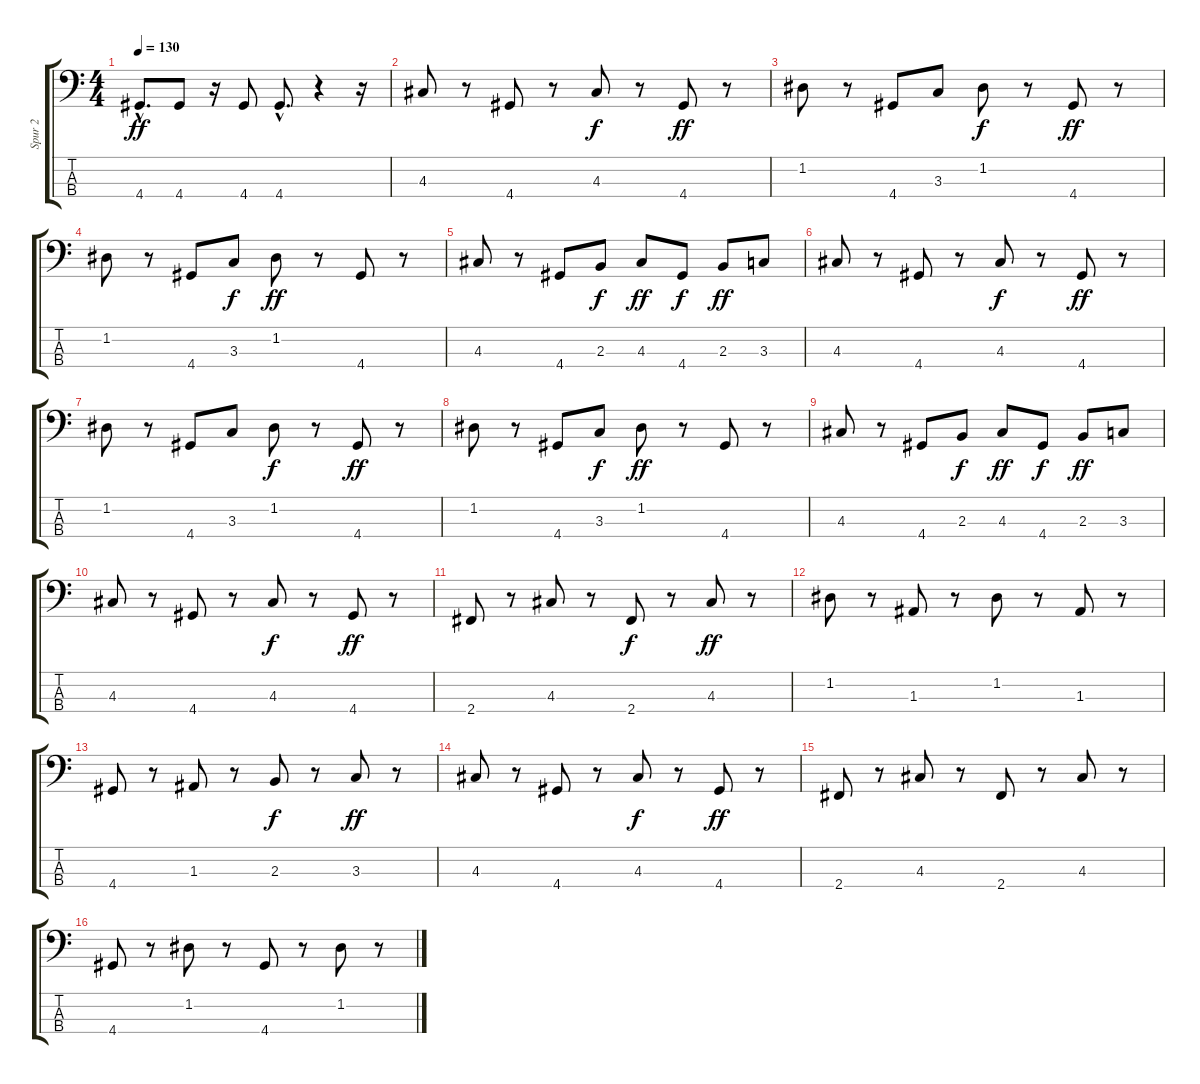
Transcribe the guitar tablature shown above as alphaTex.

\track ("Spur 2" "Spur 2") {instrument electricbassfinger}
\staff {score tabs}
\tuning (G2 D2 A1 E1) {hide}
\ts (4 4)
\tempo 130
\clef f4
\ks c
4.4{hac}.8{d dy ff} 4.4.8 r.16 4.4.8 4.4{hac}.8{d} r.4 r.16 |
4.3.8 r.8 4.4.8 r.8 4.3.8{dy f} r.8 4.4.8{dy ff} r.8 |
1.2.8 r.8 4.4.8 3.3.8 1.2.8{dy f} r.8 4.4.8{dy ff} r.8 |
1.2.8 r.8 4.4.8 3.3.8{dy f} 1.2.8{dy ff} r.8 4.4.8 r.8 |
4.3.8 r.8 4.4.8 2.3.8{dy f} 4.3.8{dy ff} 4.4.8{dy f} 2.3.8{dy ff} 3.3.8 |
4.3.8 r.8 4.4.8 r.8 4.3.8{dy f} r.8 4.4.8{dy ff} r.8 |
1.2.8 r.8 4.4.8 3.3.8 1.2.8{dy f} r.8 4.4.8{dy ff} r.8 |
1.2.8 r.8 4.4.8 3.3.8{dy f} 1.2.8{dy ff} r.8 4.4.8 r.8 |
4.3.8 r.8 4.4.8 2.3.8{dy f} 4.3.8{dy ff} 4.4.8{dy f} 2.3.8{dy ff} 3.3.8 |
4.3.8 r.8 4.4.8 r.8 4.3.8{dy f} r.8 4.4.8{dy ff} r.8 |
2.4.8 r.8 4.3.8 r.8 2.4.8{dy f} r.8 4.3.8{dy ff} r.8 |
1.2.8 r.8 1.3.8 r.8 1.2.8 r.8 1.3.8 r.8 |
4.4.8 r.8 1.3.8 r.8 2.3.8{dy f} r.8 3.3.8{dy ff} r.8 |
4.3.8 r.8 4.4.8 r.8 4.3.8{dy f} r.8 4.4.8{dy ff} r.8 |
2.4.8 r.8 4.3.8 r.8 2.4.8 r.8 4.3.8 r.8 |
4.4.8 r.8 1.2.8 r.8 4.4.8 r.8 1.2.8 r.8
